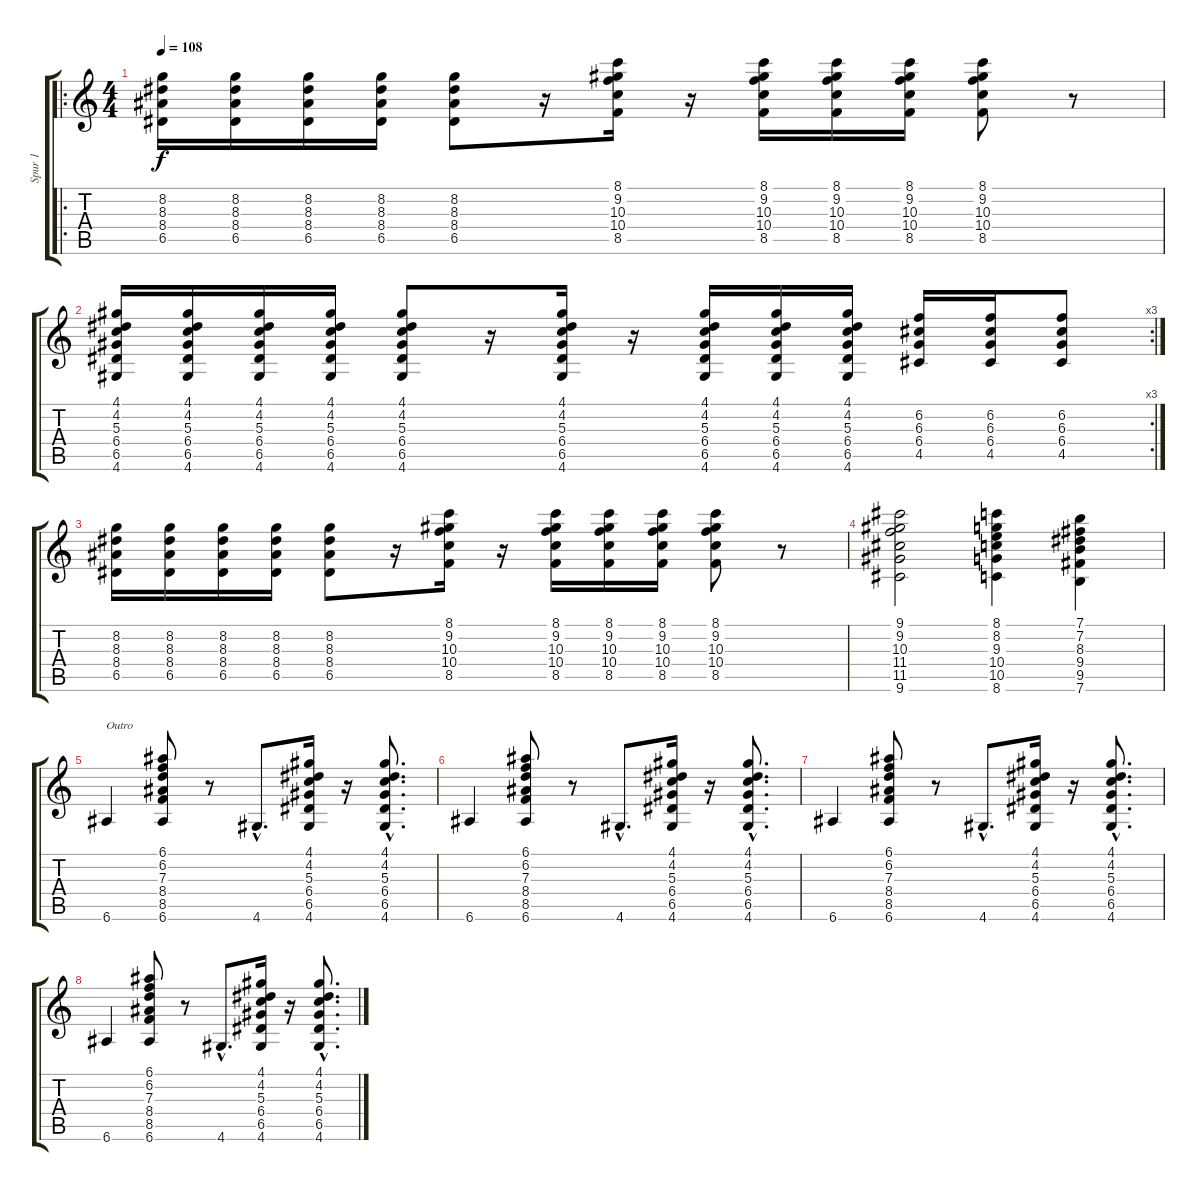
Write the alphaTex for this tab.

\track ("Spur 1" "Spur 1") {instrument acousticguitarsteel}
\staff {score tabs}
\tuning (E4 B3 G3 D3 A2 E2) {hide}
\ro
\ts (4 4)
\tempo 108
\clef g2
\ks c
(8.2 8.3 8.4 6.5).16{dy f} (8.2 8.3 8.4 6.5).16 (8.2 8.3 8.4 6.5).16 (8.2 8.3 8.4 6.5).16 (8.2 8.3 8.4 6.5).8 r.16 (8.1 9.2 10.3 10.4 8.5).16 r.16 (8.1 9.2 10.3 10.4 8.5).16 (8.1 9.2 10.3 10.4 8.5).16 (8.1 9.2 10.3 10.4 8.5).16 (8.1 9.2 10.3 10.4 8.5).8 r.8 |
\rc 3
(4.1 4.2 5.3 6.4 6.5 4.6).16 (4.1 4.2 5.3 6.4 6.5 4.6).16 (4.1 4.2 5.3 6.4 6.5 4.6).16 (4.1 4.2 5.3 6.4 6.5 4.6).16 (4.1 4.2 5.3 6.4 6.5 4.6).8 r.16 (4.1 4.2 5.3 6.4 6.5 4.6).16 r.16 (4.1 4.2 5.3 6.4 6.5 4.6).16 (4.1 4.2 5.3 6.4 6.5 4.6).16 (4.1 4.2 5.3 6.4 6.5 4.6).16 (6.2 6.3 6.4 4.5).16 (6.2 6.3 6.4 4.5).16 (6.2 6.3 6.4 4.5).8 |
(8.2 8.3 8.4 6.5).16 (8.2 8.3 8.4 6.5).16 (8.2 8.3 8.4 6.5).16 (8.2 8.3 8.4 6.5).16 (8.2 8.3 8.4 6.5).8 r.16 (8.1 9.2 10.3 10.4 8.5).16 r.16 (8.1 9.2 10.3 10.4 8.5).16 (8.1 9.2 10.3 10.4 8.5).16 (8.1 9.2 10.3 10.4 8.5).16 (8.1 9.2 10.3 10.4 8.5).8 r.8 |
(9.1 9.2 10.3 11.4 11.5 9.6).2 (8.1 8.2 9.3 10.4 10.5 8.6).4 (7.1 7.2 8.3 9.4 9.5 7.6).4 |
6.6.4{txt "Outro"} (6.1 6.2 7.3 8.4 8.5 6.6).8 r.8 4.6{hac}.8{d} (4.1 4.2 5.3 6.4 6.5 4.6).16 r.16 (4.1{hac} 4.2{hac} 5.3{hac} 6.4{hac} 6.5{hac} 4.6{hac}).8{d} |
6.6.4 (6.1 6.2 7.3 8.4 8.5 6.6).8 r.8 4.6{hac}.8{d} (4.1 4.2 5.3 6.4 6.5 4.6).16 r.16 (4.1{hac} 4.2{hac} 5.3{hac} 6.4{hac} 6.5{hac} 4.6{hac}).8{d} |
6.6.4 (6.1 6.2 7.3 8.4 8.5 6.6).8 r.8 4.6{hac}.8{d} (4.1 4.2 5.3 6.4 6.5 4.6).16 r.16 (4.1{hac} 4.2{hac} 5.3{hac} 6.4{hac} 6.5{hac} 4.6{hac}).8{d} |
6.6.4 (6.1 6.2 7.3 8.4 8.5 6.6).8 r.8 4.6{hac}.8{d} (4.1 4.2 5.3 6.4 6.5 4.6).16 r.16 (4.1{hac} 4.2{hac} 5.3{hac} 6.4{hac} 6.5{hac} 4.6{hac}).8{d}
